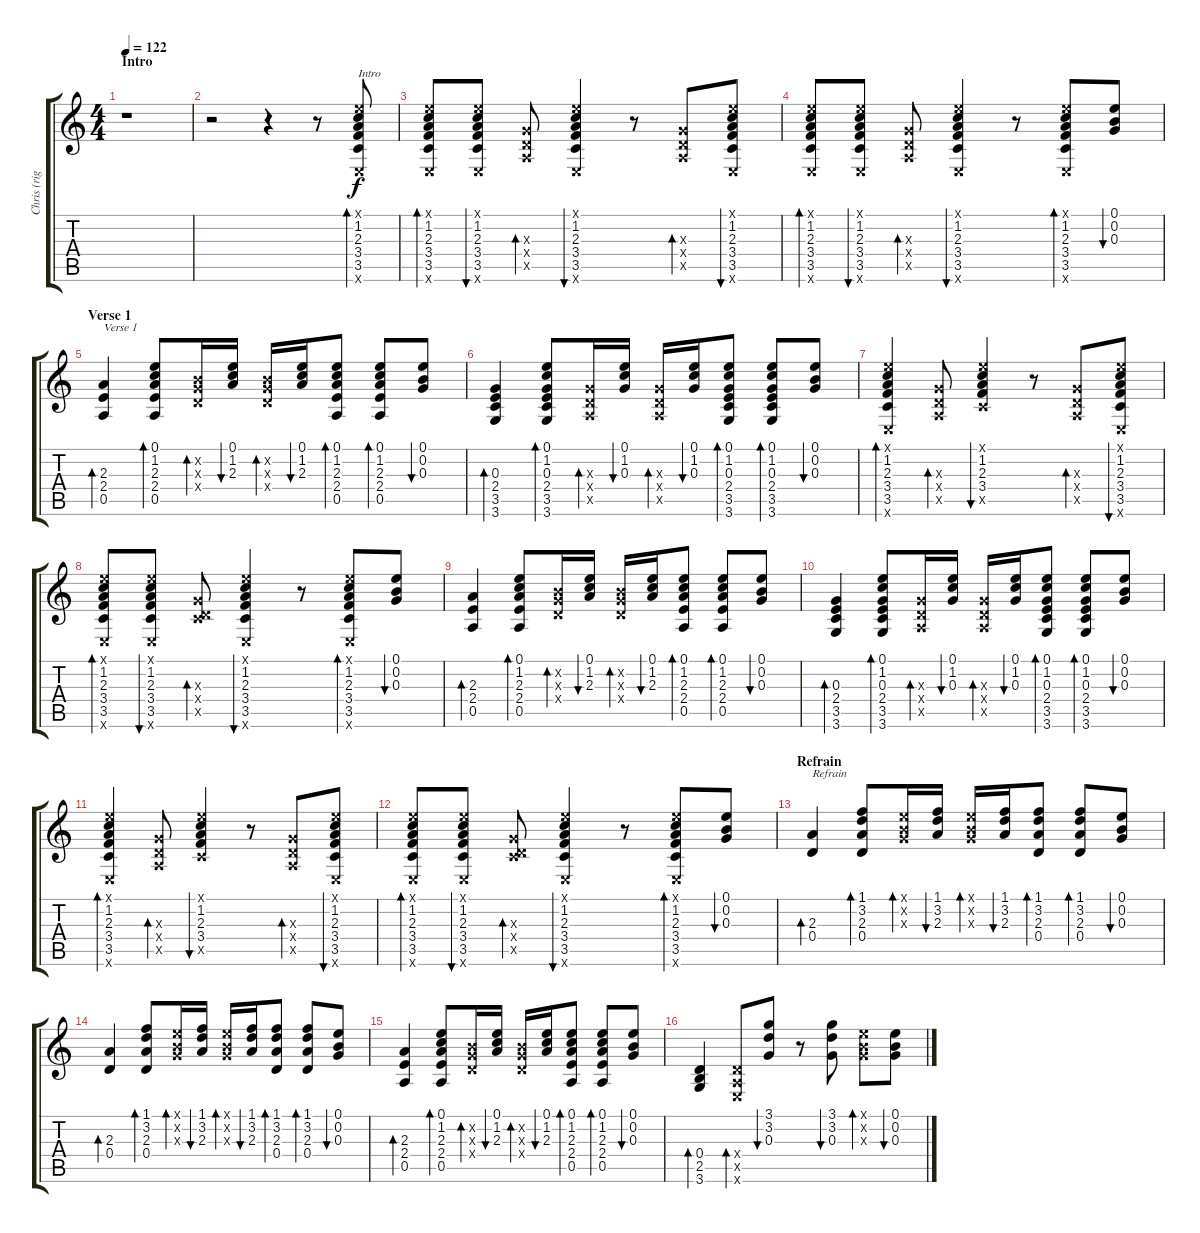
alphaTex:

\track ("Chris (right)" "Chris (rig") {instrument acousticguitarsteel}
\staff {score tabs}
\tuning (E4 B3 G3 D3 A2 E2) {hide}
\ts (4 4)
\section ("" "Intro")
\tempo 122
\clef g2
\ks c
r.1{dy f instrument acousticguitarsteel} |
r.2 r.4 r.8 (0.1{x} 1.2 2.3 3.4 3.5 0.6{x}).8{bd 240 txt "Intro"} |
(0.1{x} 1.2 2.3 3.4 3.5 0.6{x}).8{bd 60} (0.1{x} 1.2 2.3 3.4 3.5 0.6{x}).8{bu 60} (0.3{x} 0.4{x} 0.5{x}).8{bd 60} (0.1{x} 1.2 2.3 3.4 3.5 0.6{x}).4{bu 60} r.8 (0.3{x} 0.4{x} 0.5{x}).8{bd 60} (0.1{x} 1.2 2.3 3.4 3.5 0.6{x}).8{bu 60} |
(0.1{x} 1.2 2.3 3.4 3.5 0.6{x}).8{bd 60} (0.1{x} 1.2 2.3 3.4 3.5 0.6{x}).8{bu 60} (0.3{x} 0.4{x} 0.5{x}).8{bd 60} (0.1{x} 1.2 2.3 3.4 3.5 0.6{x}).4{bu 60} r.8 (0.1{x} 1.2 2.3 3.4 3.5 0.6{x}).8{bd 60} (0.1 0.2 0.3).8{bu 60} |
\section ("" "Verse 1")
(2.3 2.4 0.5).4{bd 30 txt "Verse 1"} (0.1 1.2 2.3 2.4 0.5).8{bd 30} (0.2{x} 0.3{x} 0.4{x}).16{bd 30} (0.1 1.2 2.3).16{bu 30} (0.2{x} 0.3{x} 0.4{x}).16{bd 30} (0.1 1.2 2.3).16{bu 30} (0.1 1.2 2.3 2.4 0.5).8{bd 30} (0.1 1.2 2.3 2.4 0.5).8{bd 30} (0.1 0.2 0.3).8{bu 60} |
(0.3 2.4 3.5 3.6).4{bd 30} (0.1 1.2 0.3 2.4 3.5 3.6).8{bd 30} (0.3{x} 0.4{x} 0.5{x}).16{bd 30} (0.1 1.2 0.3).16{bu 30} (0.3{x} 0.4{x} 0.5{x}).16{bd 30} (0.1 1.2 0.3).16{bu 30} (0.1 1.2 0.3 2.4 3.5 3.6).8{bd 30} (0.1 1.2 0.3 2.4 3.5 3.6).8{bd 30} (0.1 0.2 0.3).8{bu 60} |
(0.1{x} 1.2 2.3 3.4 3.5 0.6{x}).4{bd 60} (0.3{x} 0.4{x} 0.5{x}).8{bd 60} (0.1{x} 1.2 2.3 3.4 3.5{x}).4{bu 60} r.8 (0.3{x} 0.4{x} 0.5{x}).8{bd 60} (0.1{x} 1.2 2.3 3.4 3.5 0.6{x}).8{bu 60} |
(0.1{x} 1.2 2.3 3.4 3.5 0.6{x}).8{bd 60} (0.1{x} 1.2 2.3 3.4 3.5 0.6{x}).8{bu 60} (0.3{x} 0.4{x} 3.5{x}).8{bd 60} (0.1{x} 1.2 2.3 3.4 3.5 0.6{x}).4{bu 60} r.8 (0.1{x} 1.2 2.3 3.4 3.5 0.6{x}).8{bd 60} (0.1 0.2 0.3).8{bu 60} |
(2.3 2.4 0.5).4{bd 30} (0.1 1.2 2.3 2.4 0.5).8{bd 30} (0.2{x} 0.3{x} 0.4{x}).16{bd 30} (0.1 1.2 2.3).16{bu 30} (0.2{x} 0.3{x} 0.4{x}).16{bd 30} (0.1 1.2 2.3).16{bu 30} (0.1 1.2 2.3 2.4 0.5).8{bd 30} (0.1 1.2 2.3 2.4 0.5).8{bd 30} (0.1 0.2 0.3).8{bu 60} |
(0.3 2.4 3.5 3.6).4{bd 30} (0.1 1.2 0.3 2.4 3.5 3.6).8{bd 30} (0.3{x} 0.4{x} 0.5{x}).16{bd 30} (0.1 1.2 0.3).16{bu 30} (0.3{x} 0.4{x} 0.5{x}).16{bd 30} (0.1 1.2 0.3).16{bu 30} (0.1 1.2 0.3 2.4 3.5 3.6).8{bd 30} (0.1 1.2 0.3 2.4 3.5 3.6).8{bd 30} (0.1 0.2 0.3).8{bu 60} |
(0.1{x} 1.2 2.3 3.4 3.5 0.6{x}).4{bd 60} (0.3{x} 0.4{x} 0.5{x}).8{bd 60} (0.1{x} 1.2 2.3 3.4 3.5{x}).4{bu 60} r.8 (0.3{x} 0.4{x} 0.5{x}).8{bd 60} (0.1{x} 1.2 2.3 3.4 3.5 0.6{x}).8{bu 60} |
(0.1{x} 1.2 2.3 3.4 3.5 0.6{x}).8{bd 60} (0.1{x} 1.2 2.3 3.4 3.5 0.6{x}).8{bu 60} (0.3{x} 0.4{x} 3.5{x}).8{bd 60} (0.1{x} 1.2 2.3 3.4 3.5 0.6{x}).4{bu 60} r.8 (0.1{x} 1.2 2.3 3.4 3.5 0.6{x}).8{bd 60} (0.1 0.2 0.3).8{bu 60} |
\section ("" "Refrain")
(2.3 0.4).4{bd 30 txt "Refrain"} (1.1 3.2 2.3 0.4).8{bd 30} (0.1{x} 0.2{x} 0.3{x}).16{bd 30} (1.1 3.2 2.3).16{bu 30} (0.1{x} 0.2{x} 0.3{x}).16{bd 30} (1.1 3.2 2.3).16{bu 30} (1.1 3.2 2.3 0.4).8{bd 30} (1.1 3.2 2.3 0.4).8{bd 30} (0.1 0.2 0.3).8{bu 60} |
(2.3 0.4).4{bd 30} (1.1 3.2 2.3 0.4).8{bd 30} (0.1{x} 0.2{x} 0.3{x}).16{bd 30} (1.1 3.2 2.3).16{bu 30} (0.1{x} 0.2{x} 0.3{x}).16{bd 30} (1.1 3.2 2.3).16{bu 30} (1.1 3.2 2.3 0.4).8{bd 30} (1.1 3.2 2.3 0.4).8{bd 30} (0.1 0.2 0.3).8{bu 60} |
(2.3 2.4 0.5).4{bd 30} (0.1 1.2 2.3 2.4 0.5).8{bd 30} (0.2{x} 0.3{x} 0.4{x}).16{bd 30} (0.1 1.2 2.3).16{bu 30} (0.2{x} 0.3{x} 0.4{x}).16{bd 30} (0.1 1.2 2.3).16{bu 30} (0.1 1.2 2.3 2.4 0.5).8{bd 30} (0.1 1.2 2.3 2.4 0.5).8{bd 30} (0.1 0.2 0.3).8{bu 60} |
(0.4 2.5 3.6).4{bd 30} (0.4{x} 0.5{x} 0.6{x}).8{bd 30} (3.1 3.2 0.3).8{bu 30} r.8 (3.1 3.2 0.3).8{bu 30} (0.1{x} 0.2{x} 0.3{x}).8{bd 30} (0.1 0.2 0.3).8{bu 60}
